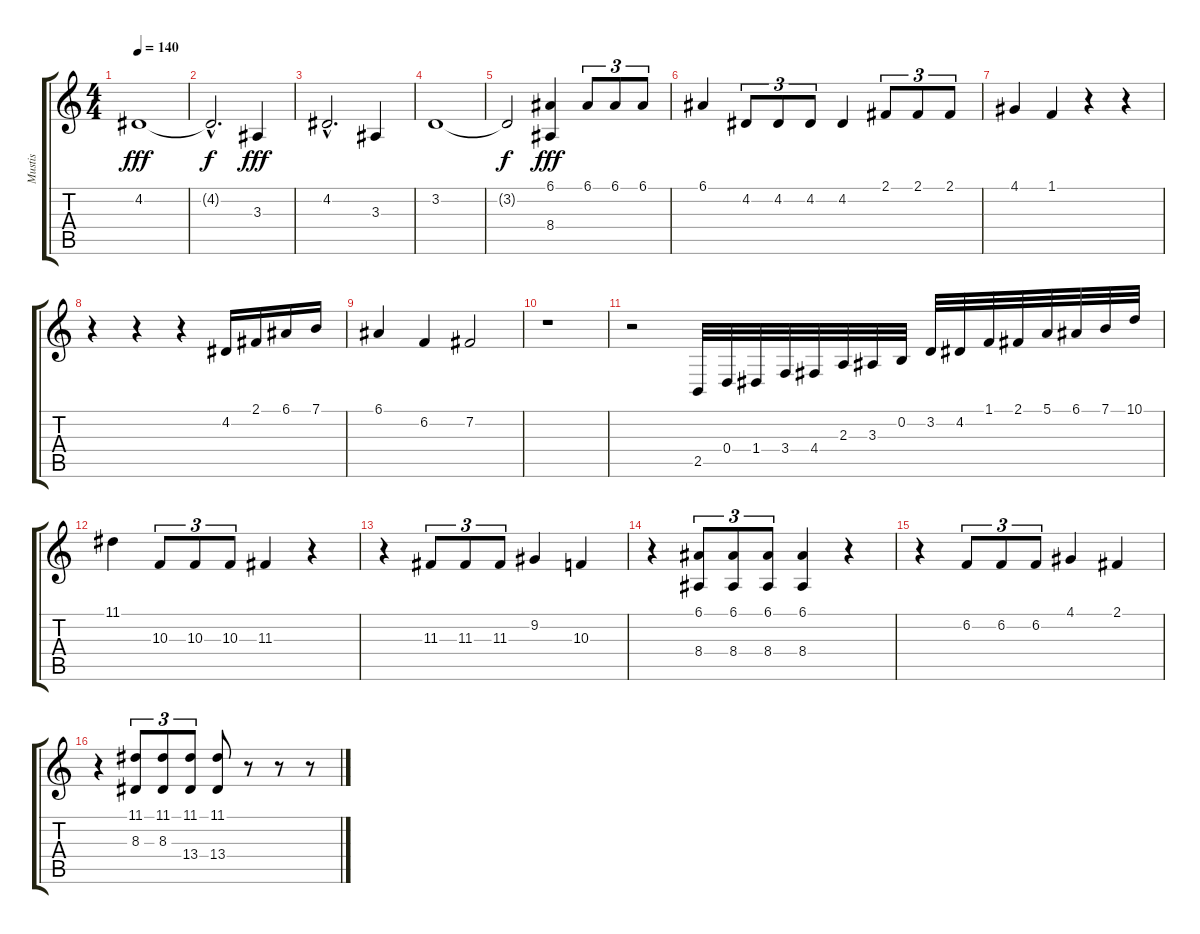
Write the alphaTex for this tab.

\track ("Mustis" "Mustis") {instrument brasssection}
\staff {score tabs}
\tuning (E4 B3 G3 D3 A2 E2) {hide}
\ts (4 4)
\tempo 140
\clef g2
\ks c
4.2.1{dy fff} |
4.2{hac t}.2{d dy f} 3.3.4{dy fff} |
4.2{hac}.2{d} 3.3.4 |
3.2.1 |
3.2{t}.2{dy f} (6.1 8.4).4{dy fff} 6.1.8{tu (3 2)} 6.1.8{tu (3 2)} 6.1.8{tu (3 2)} |
6.1.4 4.2.8{tu (3 2)} 4.2.8{tu (3 2)} 4.2.8{tu (3 2)} 4.2.4 2.1.8{tu (3 2)} 2.1.8{tu (3 2)} 2.1.8{tu (3 2)} |
4.1.4 1.1.4 r.4 r.4 |
r.4 r.4 r.4 4.2.16 2.1.16 6.1.16 7.1.16 |
6.1.4 6.2.4 7.2.2 |
r.1 |
r.2 2.5.32 0.4.32 1.4.32 3.4.32 4.4.32 2.3.32 3.3.32 0.2.32 3.2.32 4.2.32 1.1.32 2.1.32 5.1.32 6.1.32 7.1.32 10.1.32 |
11.1.4 10.3.8{tu (3 2)} 10.3.8{tu (3 2)} 10.3.8{tu (3 2)} 11.3.4 r.4 |
r.4 11.3.8{tu (3 2)} 11.3.8{tu (3 2)} 11.3.8{tu (3 2)} 9.2.4 10.3.4 |
r.4 (6.1 8.4).8{tu (3 2)} (6.1 8.4).8{tu (3 2)} (6.1 8.4).8{tu (3 2)} (6.1 8.4).4 r.4 |
r.4 6.2.8{tu (3 2)} 6.2.8{tu (3 2)} 6.2.8{tu (3 2)} 4.1.4 2.1.4 |
r.4 (11.1 8.3).8{tu (3 2)} (11.1 8.3).8{tu (3 2)} (11.1 13.4).8{tu (3 2)} (11.1 13.4).8 r.8 r.8 r.8
